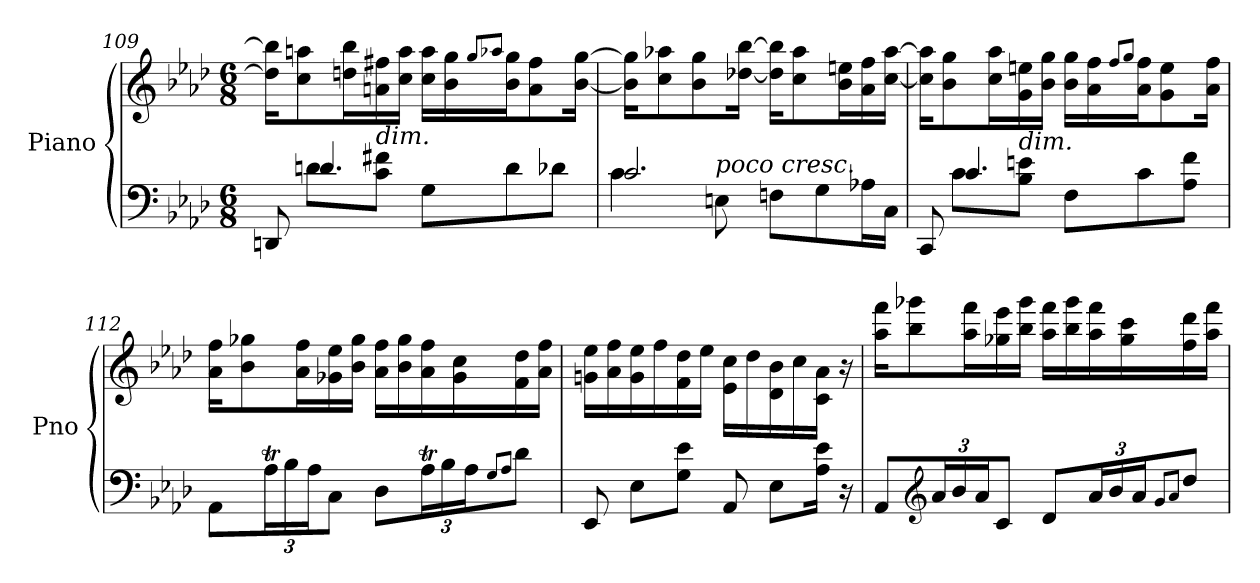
**kern	**kern
*part1	*part1
*staff2	*staff1
*I"Piano	*
*I'Pno	*
!!LO:PB:g=z
*clefF4	*clefG2
*k[b-e-a-d-]	*k[b-e-a-d-]
*M6/8	*M6/8
=109	=109
*^	*
8DDn/	8rCCyy	16dd\] 16bb-\]KL
.	.	8cc\ 8aan\
4.dn/	8d\L	.
.	.	16ddn\ 16bb-\L
!	!LO:TX:a:i:t=dim.	!
.	8c\ 8f#X\J	16an\ 16ff#X\
.	.	16cc\ 16aa\JJ
.	8G\L	16cc\ 16aa\LL
.	.	16b-\ 16gg\
.	.	8qgg/L
.	.	8qaa-X/J
4reyy	8d\	16b-\ 16gg\J
.	.	8a\ 8ff#\
.	8d-X\J	.
.	.	[16b-\ [16gg\Jk
=110	=110	=110
2.c/	4c\	16b-\] 16gg\]KL
.	.	8cc\ 8aa-X\
.	.	8b-\ 8gg\
!	!LO:TX:a:i:t=poco cresc.	!
.	8En\	.
.	.	[16dd-X\ [16bb-\Jk
.	8Fn\L	16dd-\] 16bb-\]KL
.	.	8cc\ 8aa-\
.	8G\	.
.	.	16b-\ 16een\L
.	16A-X\L	16a-\ 16ff\
.	16C\JJ	[16cc\ [16aa-\JJ
=111	=111	=111
8CC/	8rCCyy	16cc\] 16aa-\]KL
.	.	8b-\ 8gg\
4.c/	8c\L	.
.	.	16cc\ 16aa-\L
!	!LO:TX:a:i:t=dim.	!
.	8B-\ 8en\J	16g\ 16een\
.	.	16b-\ 16gg\JJ
.	8F\L	16b-\ 16gg\LL
.	.	16a-\ 16ff\
.	.	8qff/L
.	.	8qgg/J
4reyy	8c\	16a-\ 16ff\J
.	.	8g\ 8ee\
.	8A-\ 8f\J	.
.	.	16a-\ 16ff\Jk
*v	*v	*
!!LO:LB:g=z
=112	=112
8AA-\L	16a-\ 16ff\KL
.	8b-\ 8gg-X\
*Xbrackettup	*
24A-T\L	.
24B-\	.
.	16a-\ 16ff\L
24A-\J	.
8C\J	16g-X\ 16ee-\
.	16b-\ 16gg-\JJ
8D-\L	16a-\ 16ff\LL
.	16b-\ 16gg-\
24A-T\L	16a-\ 16ff\
24B-\	.
.	16g-\ 16cc\
24A-\J	.
8qG/L	.
8qA-/J	.
8d-\J	16f\ 16dd-\
.	16a-\ 16ff\JJ
!!LO:LB:g=z
=113	=113
8EE-/	16gn\ 16ee-\LL
.	16a-\ 16ff\
8E-\L	16g\ 16ee-\
.	16ff\
8G\ 8e-\J	16f\ 16dd-\
.	16ee-\JJ
8AA-/	16e-\ 16cc\LL
.	16dd-\
8E-\L	16d-\ 16b-\
.	16cc\
16A-\ 16e-\Jk	16c\ 16a-\JJ
16r	16r
=114	=114
8AA-/L	16aa-\ 16fff\KL
.	8bb-\ 8ggg-X\
*clefG2	*
24a-/L	.
24b-/	.
.	16aa-\ 16fff\L
24a-/J	.
8c/J	16gg-X\ 16eee-\
.	16bb-\ 16ggg-\JJ
8d-/L	16aa-\ 16fff\LL
.	16bb-\ 16ggg-\
24a-/L	16aa-\ 16fff\
24b-/	.
.	16gg-\ 16ccc\
24a-/J	.
8qg/L	.
8qa-/J	.
8dd-/J	16ff\ 16ddd-\
.	16aa-\ 16fff\JJ
=	=
*-	*-
